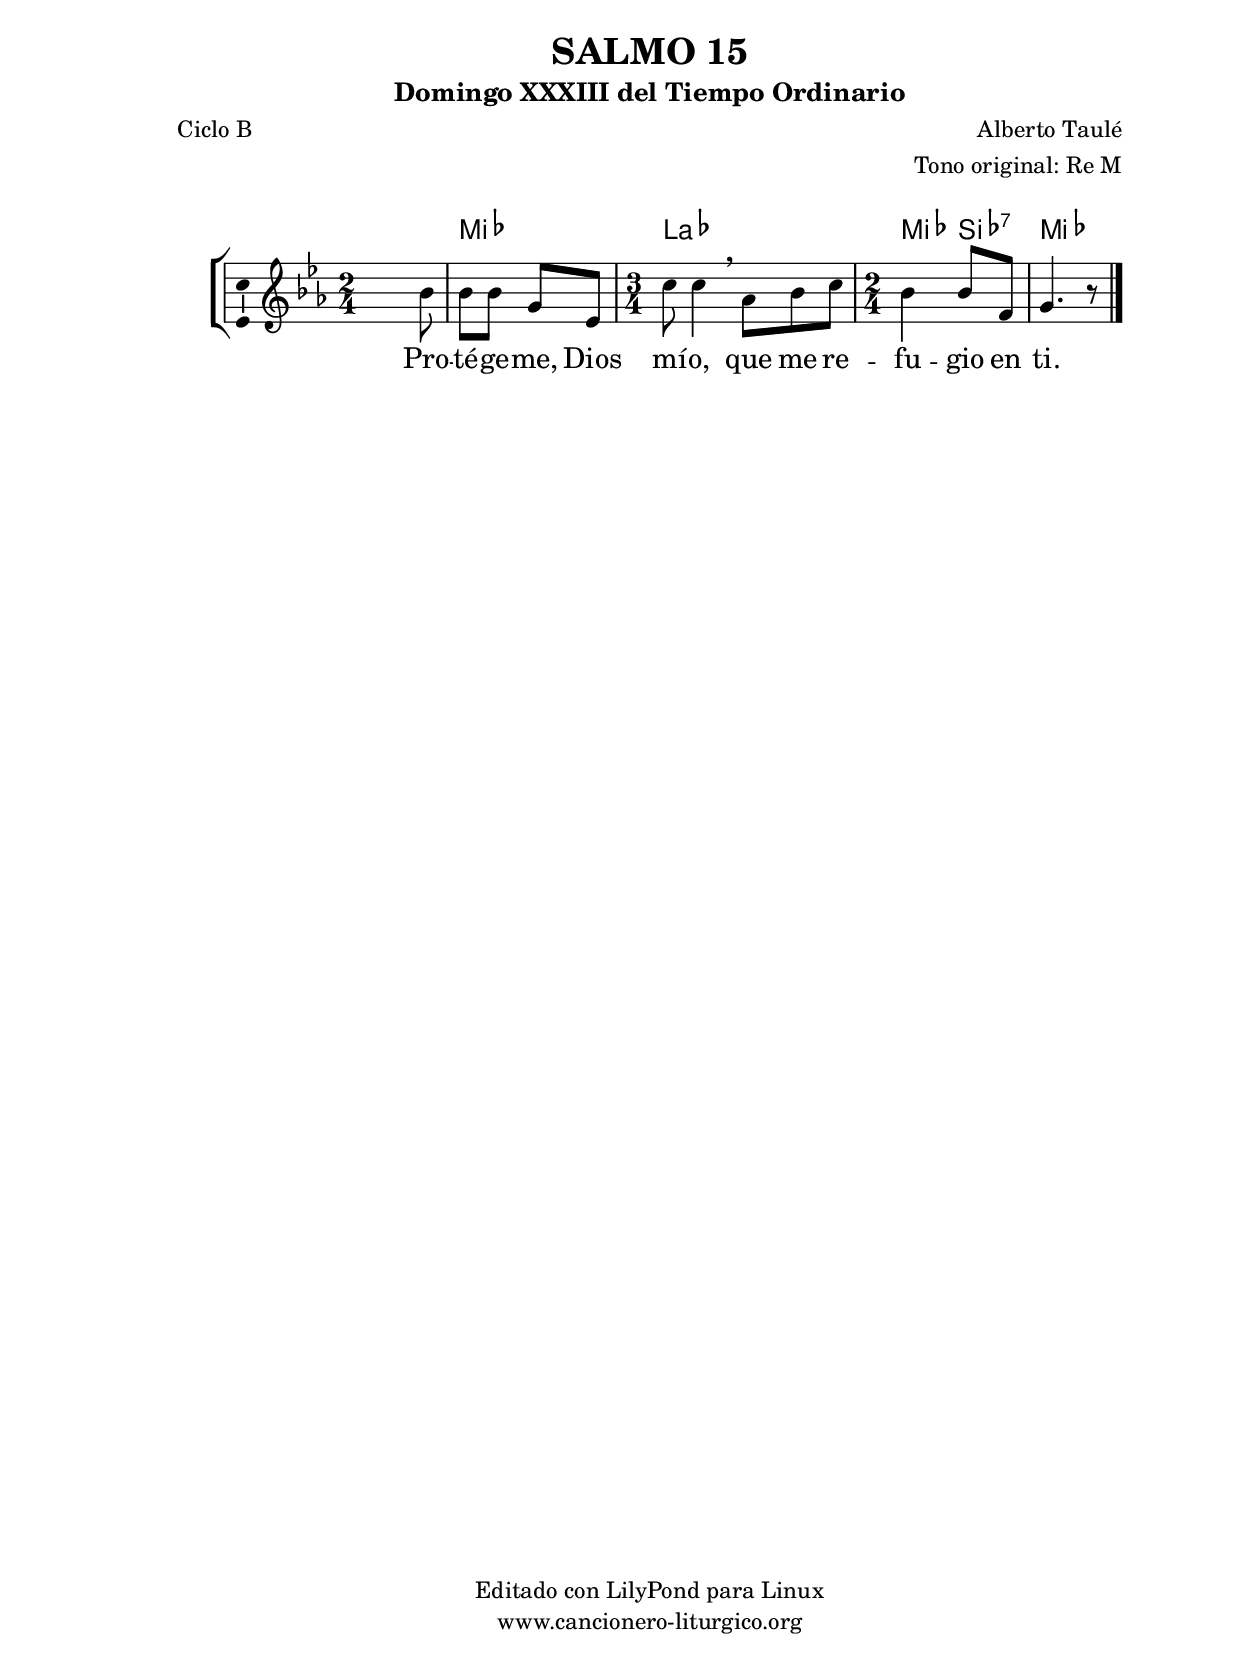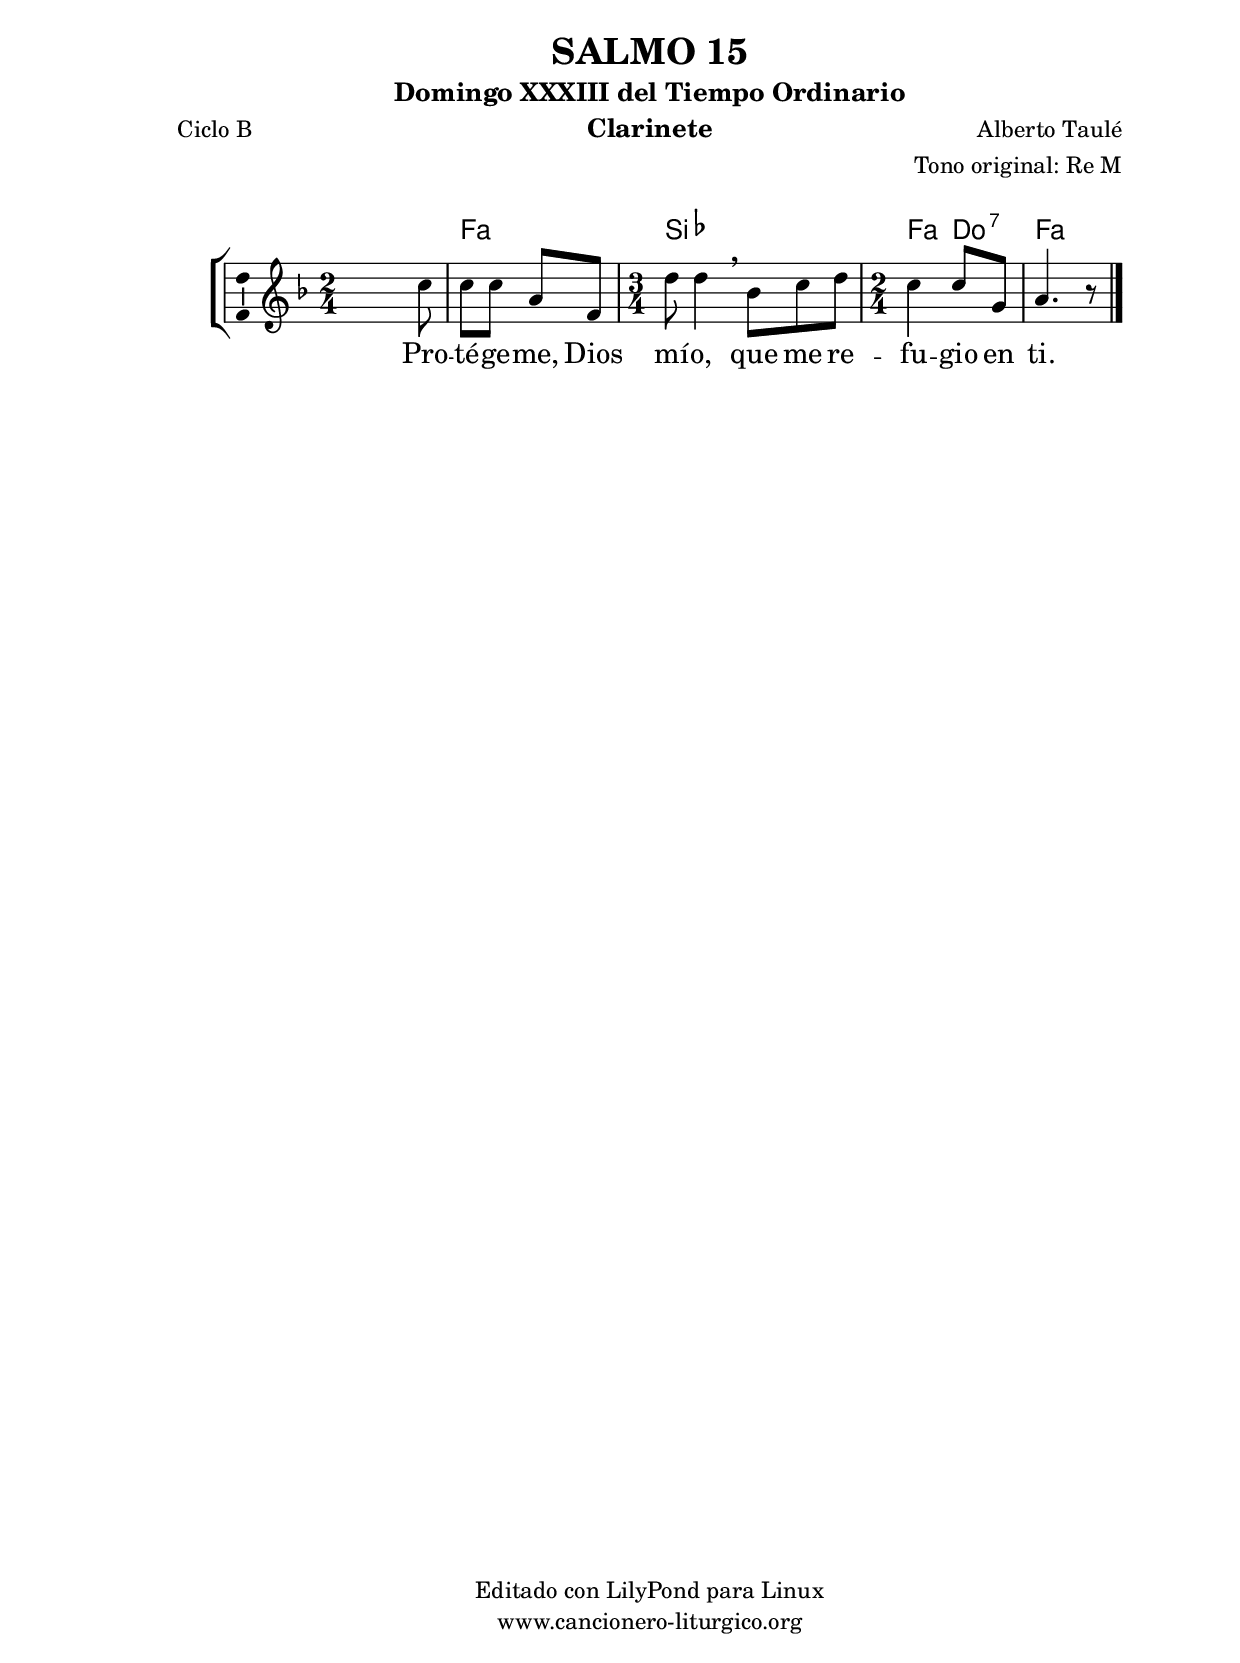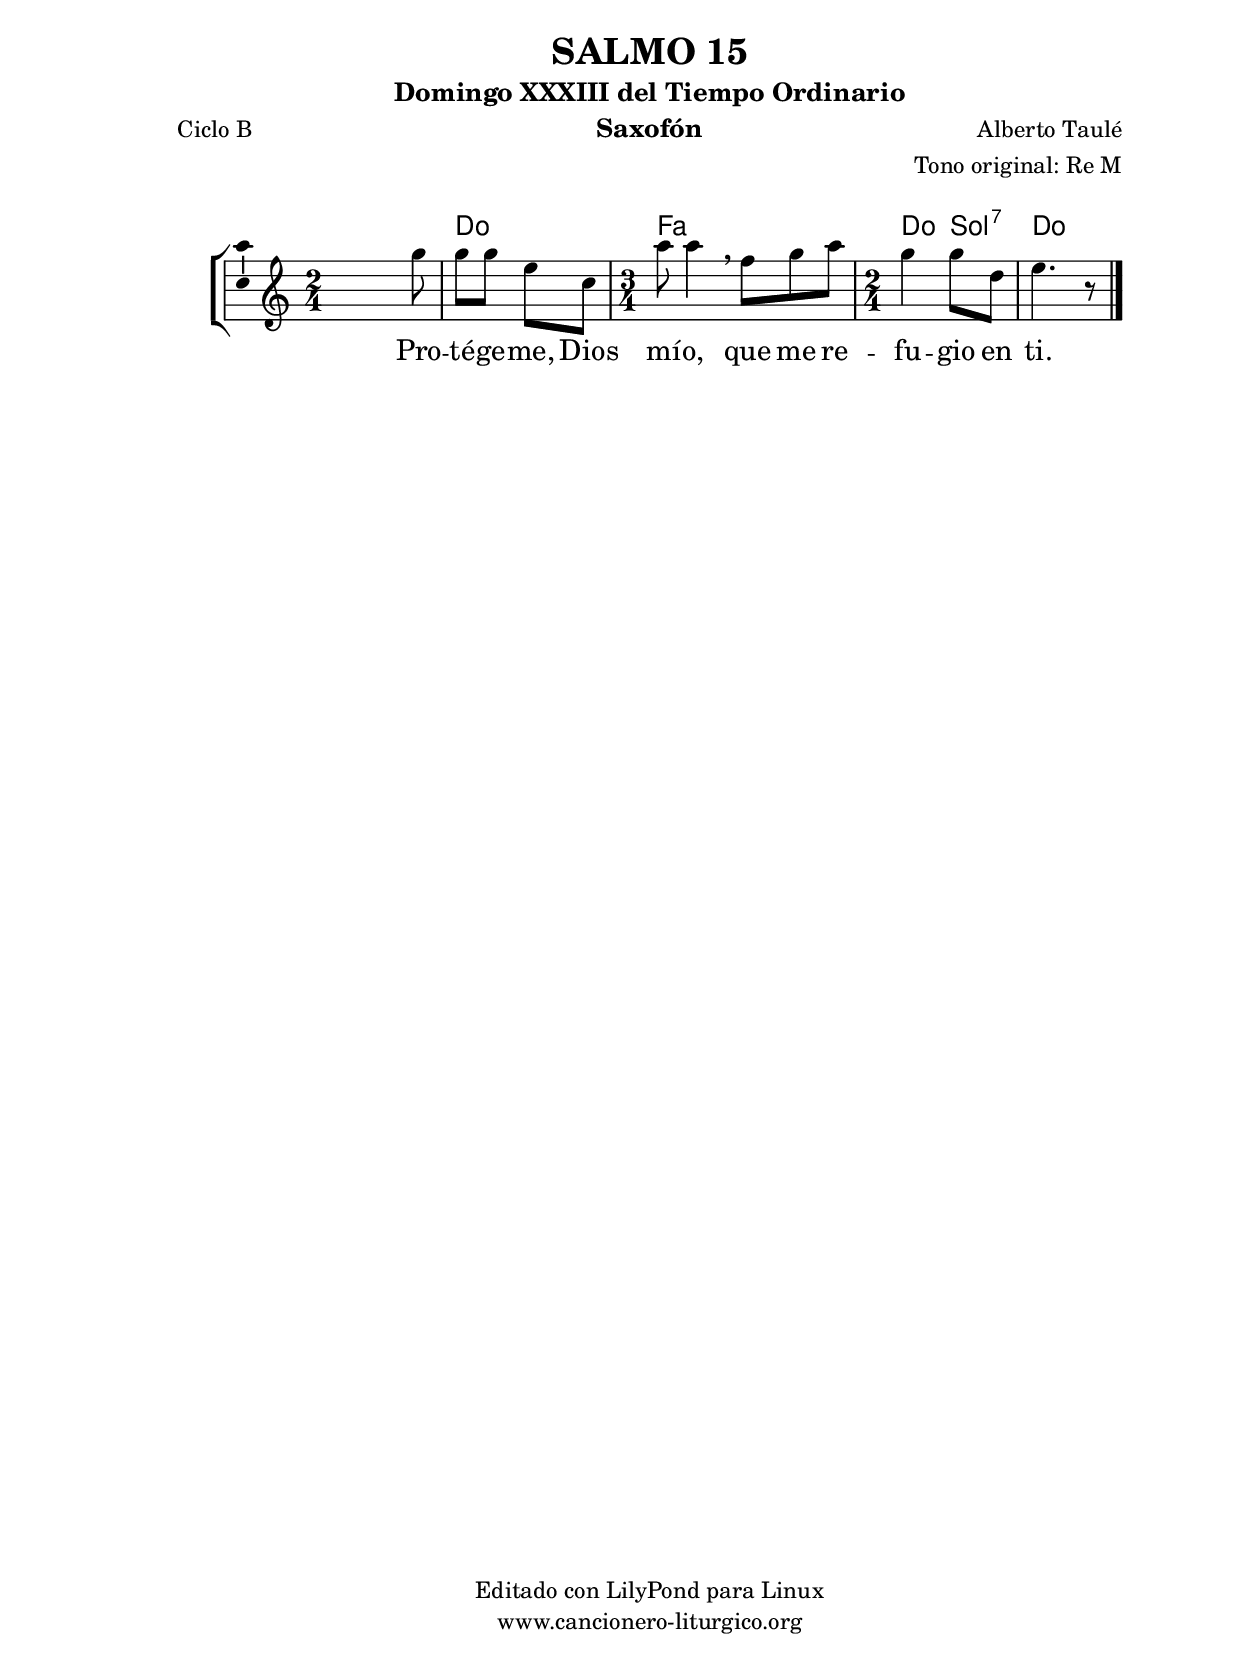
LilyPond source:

%
%para convertir .midi en .wav:
%timidity filename.midi -Ow -o finename.wav
%
%
%Para convertir de .wav a .mp3:
%lame -h -m j filename.wav
%
%
%para escuchar el midi:
%timidity nombrefichero.midi
%


%versión de lilypond para la que se ha escrito esta partitura:
\version "2.16.0"

	%Tamaño papel
	#(set-default-paper-size "a4")
	%Tamaño partitura
	#(set-global-staff-size 20)
	%No responde al pulsar sobre una nota
	#(ly:set-option 'point-and-click #f)

%parámetros del encabezamiento:
\header {
	title = "SALMO 15"
	subtitle = "Domingo XXXIII del Tiempo Ordinario"
	composer = "Alberto Taulé"
	poet = "Ciclo B"
	meter = ""
	arranger = "Tono original: Re M"
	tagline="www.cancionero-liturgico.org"
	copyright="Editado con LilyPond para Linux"
	tiempo = "Ordinario"
	usos = "Salmo"
	letra = "Protégeme, Dios mío, que me refugio en ti."
	}

%parámetros asociados al papel:
\paper  {
	oddHeaderMarkup = \markup {\fill-line { \on-the-fly #not-first-page \fromproperty #'header:title \on-the-fly #not-first-page \fromproperty #'header:composer }}
	evenHeaderMarkup = \markup {\fill-line { \fromproperty #'header:composer \fromproperty #'header:title }}
	#(set-paper-size "a4")
	print-page-number = ##f
	first-page-number = 1
	print-first-page-number = ##f
%	head-separation = 3.0 \cm
	top-margin = 2.0 \cm
	bottom-margin = 0.5\cm
%%%	bottom-margin = -1.0\cm
	left-margin = 3.0 \cm
	line-width = 16.0 \cm 
	indent = 8\mm
	interscoreline = 2.\mm
	between-system-space = 15\mm
%	para que las partituras no llenen la hoja:
	ragged-bottom = ##t
%	idem para la última hoja:
	ragged-last-bottom = ##f
%	para que las partituras llenen el ancho del papel:
	ragged-last = ##f
	after-title-space = 2.5 \cm
%page-count=1
%system-count=8

	%Flexible Vertical Spacing
%	markup-markup-spacing =
%	#'((basic-distance . 15) (minimum-distance . 15) (padding . 3))
	markup-system-spacing =
	#'((basic-distance . 15) (minimum-distance . 15) (padding . 3))
	system-system-spacing =
	#'((basic-distance . 15) (minimum-distance . 15) (padding . 3))
	score-system-spacing =
	#'((basic-distance . 15) (minimum-distance . 15) (padding . 5))
%	top-system-spacing = % header
%	#'((basic-distance . 8) (minimum-distance . 0) (padding . 3))
%	top-markup-spacing =
%	#'((basic-distance . 20) (minimum-distance . 20) (padding . 3))
	last-bottom-spacing = % footer
	#'((basic-distance . 5) (minimum-distance . 5) (padding . 3))
%	score-markup-spacing =
%	#'((basic-distance . 16) (minimum-distance . 13) (padding . 3))

	}


%parámetros que afectan a toda la partitura:
global =  {
	%clave de sol (G):
	\clef G
	%armadura:
	\transpose d ees
	\key d \major
	\tempo 4=100
	\set Score.tempoHideNote = ##t
	}


acordes = {
	\italianChords
	\chordmode {
	\transpose d ees
{

s2
d2 g2. d4 a:7 d2

	}
	}
}

melodia = 
	\transpose d ees
{
	\relative c''{
	\time 2/4

s4 s8 a8
a8 a fis d
	\time 3/4
b'8 b4 \breathe g8 a b
	\time 2/4
a4 a8 e
fis4. r8

	\bar "|."
	}
	}


texto = \lyricmode {
Pro -- té -- ge -- me, Dios mí -- o, que me re -- fu -- gio en ti.
	}


acordesStaff = \context ChordNames = acordesStaff <<
	\set chordChanges = ##t
	\acordes
	>>


vozStaff = \context Voice = vozStaff
\with {\consists "Ambitus_engraver"}
<<
%	\set Staff.instrumentName = ""
%	\set Staff.shortInstrumentName = ""
%	\set Staff.midiInstrument = #"clarinet"
%	\set Staff.midiInstrument = #"cello"
%	\set Staff.midiInstrument = #"flute"
	\set Staff.midiInstrument = #"electric guitar (jazz)"
%	\set Staff.midiInstrument = #"english horn"
%	\set Staff.midiInstrument = #"violin"
%	\set Staff.midiInstrument = #"glockenspiel"
	\set Staff.midiMinimumVolume = #0.7
	\set Staff.midiMaximumVolume = #0.9
	\global
	\melodia
	>>


textoStaff = \context Lyrics = textoStaff <<
	\lyricsto vozStaff \texto
	>>

\book {
	\score {
		\context ChoirStaff {
			\override StaffGroup.SystemStartBracket #'collapse-height = #1
			\override Score.SystemStartBar #'collapse-height = #1
			<<
			\acordesStaff
			\vozStaff
			\textoStaff
			>>
			}
		\layout {
	    		\context {
				\Lyrics
				\override LyricText #'font-size = #2
				}
	   		 \context {
				\Score
				%fontSize = #3
				\override StaffSymbol #'staff-space = #(magstep +3)
				%\override Beam #'thickness = #0.55
				%\override SpacingSpanner #'spacing-increment = #1.0
				%\override Slur #'height-limit = #1.5
				}
			}
		}
	\score {
		\unfoldRepeats
		\context ChoirStaff {
			<<
			\acordesStaff
			\vozStaff
			>>
			}
		\midi {
	  		\context {
	  			\Score
				tempoWholesPerMinute = #(ly:make-moment 70 4)
				}
			}
		}
	}

%Partitura para clarinete
#(define output-suffix "C")
\book {
	\header{
		instrument = "Clarinete"
		}
	\score {
		\context ChoirStaff {
			\override StaffGroup.SystemStartBracket #'collapse-height = #1
			\override Score.SystemStartBar #'collapse-height = #1
\transpose c d
			<<
			\acordesStaff
			\vozStaff
			\textoStaff
			>>
			}
		\layout {
	    		\context {
				\Lyrics
				\override LyricText #'font-size = #2
				}
	   		 \context {
				\Score
				%fontSize = #3
				\override StaffSymbol #'staff-space = #(magstep +3)
				%\override Beam #'thickness = #0.55
				%\override SpacingSpanner #'spacing-increment = #1.0
				%\override Slur #'height-limit = #1.5
				}
			}
		}
	}

%Partitura para saxofón
#(define output-suffix "S")
\book {
	\header{
		instrument = "Saxofón"
		}
	\score {
		\context ChoirStaff {
			\override StaffGroup.SystemStartBracket #'collapse-height = #1
			\override Score.SystemStartBar #'collapse-height = #1
\transpose c a
			<<
			\acordesStaff
			\vozStaff
			\textoStaff
			>>
			}
		\layout {
	    		\context {
				\Lyrics
				\override LyricText #'font-size = #2
				}
	   		 \context {
				\Score
				%fontSize = #3
				\override StaffSymbol #'staff-space = #(magstep +3)
				%\override Beam #'thickness = #0.55
				%\override SpacingSpanner #'spacing-increment = #1.0
				%\override Slur #'height-limit = #1.5
				}
			}
		}
	}

